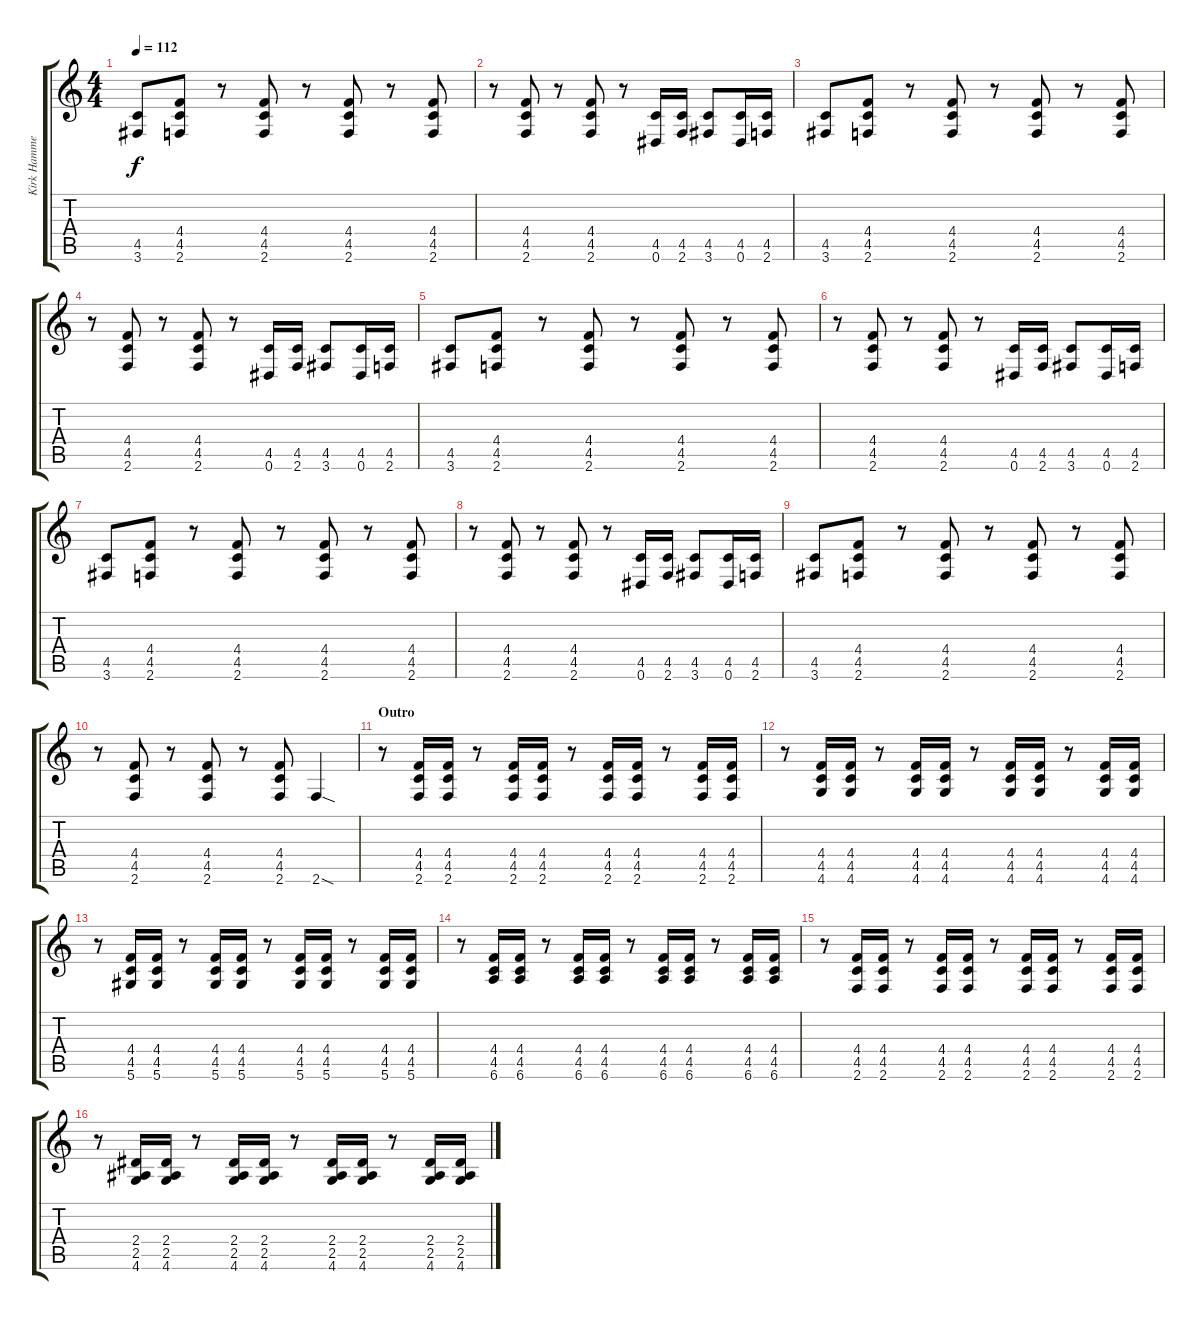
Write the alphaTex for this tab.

\track ("Kirk Hammett (Guitar)" "Kirk Hamme") {instrument electricguitarclean}
\staff {score tabs}
\tuning (Eb4 Bb3 Gb3 Db3 Ab2 Eb2) {hide}
\ts (4 4)
\tempo 112
\clef g2
\ks c
(4.5 3.6).8{dy f} (4.4 4.5 2.6).8 r.8 (4.4 4.5 2.6).8 r.8 (4.4 4.5 2.6).8 r.8 (4.4 4.5 2.6).8 |
r.8 (4.4 4.5 2.6).8 r.8 (4.4 4.5 2.6).8 r.8 (4.5 0.6).16 (4.5 2.6).16 (4.5 3.6).8 (4.5 0.6).16 (4.5 2.6).16 |
(4.5 3.6).8 (4.4 4.5 2.6).8 r.8 (4.4 4.5 2.6).8 r.8 (4.4 4.5 2.6).8 r.8 (4.4 4.5 2.6).8 |
r.8 (4.4 4.5 2.6).8 r.8 (4.4 4.5 2.6).8 r.8 (4.5 0.6).16 (4.5 2.6).16 (4.5 3.6).8 (4.5 0.6).16 (4.5 2.6).16 |
(4.5 3.6).8 (4.4 4.5 2.6).8 r.8 (4.4 4.5 2.6).8 r.8 (4.4 4.5 2.6).8 r.8 (4.4 4.5 2.6).8 |
r.8 (4.4 4.5 2.6).8 r.8 (4.4 4.5 2.6).8 r.8 (4.5 0.6).16 (4.5 2.6).16 (4.5 3.6).8 (4.5 0.6).16 (4.5 2.6).16 |
(4.5 3.6).8 (4.4 4.5 2.6).8 r.8 (4.4 4.5 2.6).8 r.8 (4.4 4.5 2.6).8 r.8 (4.4 4.5 2.6).8 |
r.8 (4.4 4.5 2.6).8 r.8 (4.4 4.5 2.6).8 r.8 (4.5 0.6).16 (4.5 2.6).16 (4.5 3.6).8 (4.5 0.6).16 (4.5 2.6).16 |
(4.5 3.6).8 (4.4 4.5 2.6).8 r.8 (4.4 4.5 2.6).8 r.8 (4.4 4.5 2.6).8 r.8 (4.4 4.5 2.6).8 |
r.8 (4.4 4.5 2.6).8 r.8 (4.4 4.5 2.6).8 r.8 (4.4 4.5 2.6).8 2.6{sod}.4 |
\section ("" "Outro")
r.8 (4.4 4.5 2.6).16 (4.4 4.5 2.6).16 r.8 (4.4 4.5 2.6).16 (4.4 4.5 2.6).16 r.8 (4.4 4.5 2.6).16 (4.4 4.5 2.6).16 r.8 (4.4 4.5 2.6).16 (4.4 4.5 2.6).16 |
r.8 (4.4 4.5 4.6).16 (4.4 4.5 4.6).16 r.8 (4.4 4.5 4.6).16 (4.4 4.5 4.6).16 r.8 (4.4 4.5 4.6).16 (4.4 4.5 4.6).16 r.8 (4.4 4.5 4.6).16 (4.4 4.5 4.6).16 |
r.8 (4.4 4.5 5.6).16 (4.4 4.5 5.6).16 r.8 (4.4 4.5 5.6).16 (4.4 4.5 5.6).16 r.8 (4.4 4.5 5.6).16 (4.4 4.5 5.6).16 r.8 (4.4 4.5 5.6).16 (4.4 4.5 5.6).16 |
r.8 (4.4 4.5 6.6).16 (4.4 4.5 6.6).16 r.8 (4.4 4.5 6.6).16 (4.4 4.5 6.6).16 r.8 (4.4 4.5 6.6).16 (4.4 4.5 6.6).16 r.8 (4.4 4.5 6.6).16 (4.4 4.5 6.6).16 |
r.8 (4.4 4.5 2.6).16 (4.4 4.5 2.6).16 r.8 (4.4 4.5 2.6).16 (4.4 4.5 2.6).16 r.8 (4.4 4.5 2.6).16 (4.4 4.5 2.6).16 r.8 (4.4 4.5 2.6).16 (4.4 4.5 2.6).16 |
r.8 (2.4 2.5 4.6).16 (2.4 2.5 4.6).16 r.8 (2.4 2.5 4.6).16 (2.4 2.5 4.6).16 r.8 (2.4 2.5 4.6).16 (2.4 2.5 4.6).16 r.8 (2.4 2.5 4.6).16 (2.4 2.5 4.6).16
